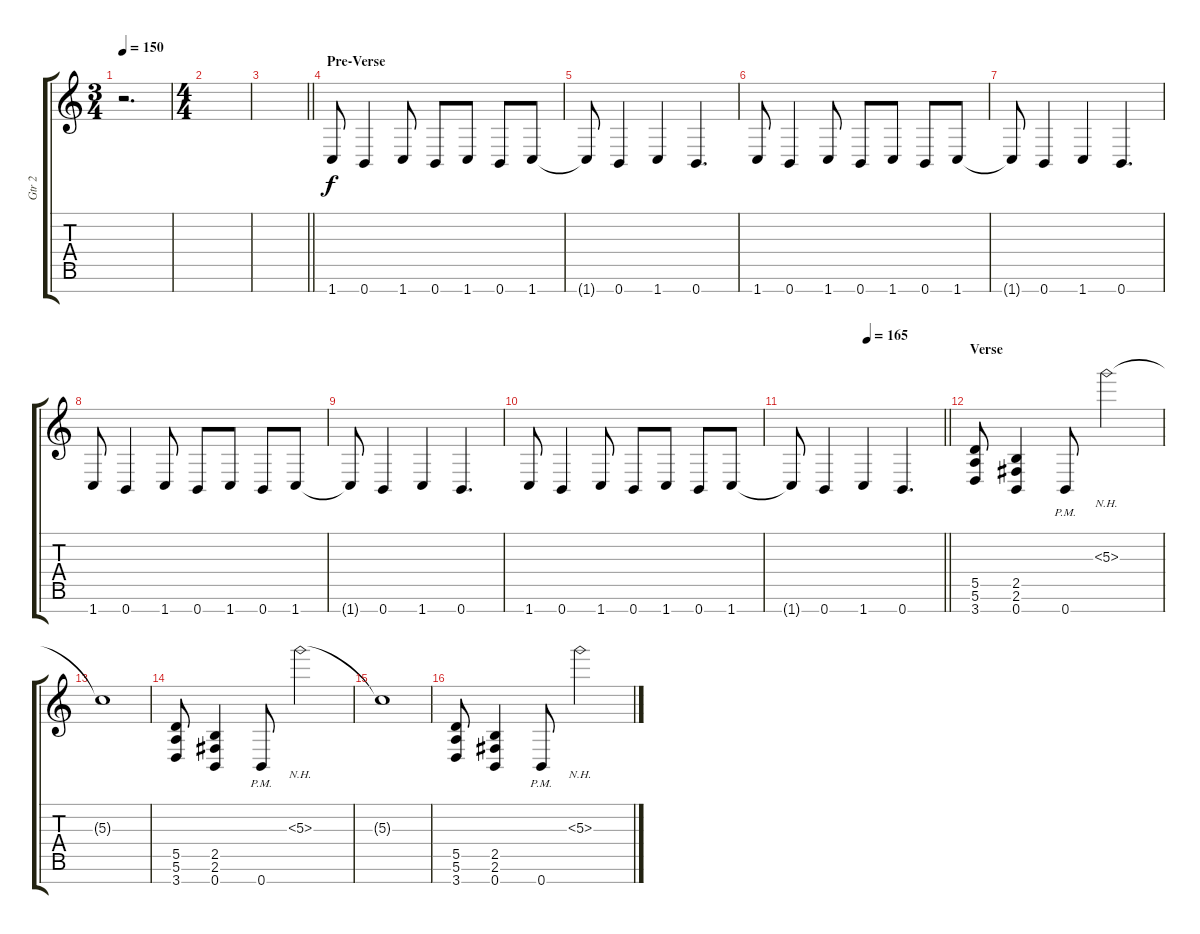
\track ("Gtr 2" "Gtr 2") {instrument distortionguitar}
\staff {score tabs}
\tuning (E4 B3 G3 D3 A2 E2 B1) {hide}
\ts (3 4)
\tempo 150
\clef g2
\ks c
r.2{d dy f} |
\ts (4 4)
|
\barLineRight lightlight
|
\section ("" "Pre-Verse")
1.7.8 0.7.4 1.7.8 0.7.8 1.7.8 0.7.8 1.7.8 |
1.7{t}.8 0.7.4 1.7.4 0.7.4{d} |
1.7.8 0.7.4 1.7.8 0.7.8 1.7.8 0.7.8 1.7.8 |
1.7{t}.8 0.7.4 1.7.4 0.7.4{d} |
1.7.8 0.7.4 1.7.8 0.7.8 1.7.8 0.7.8 1.7.8 |
1.7{t}.8 0.7.4 1.7.4 0.7.4{d} |
1.7.8 0.7.4 1.7.8 0.7.8 1.7.8 0.7.8 1.7.8 |
\tempo (165 0.5)
\barLineRight lightlight
1.7{t}.8 0.7.4 1.7.4 0.7.4{d} |
\section ("" "Verse")
(5.5 5.6 3.7).8 (2.5 2.6 0.7).4 0.7{pm}.8 5.3{nh}.2 |
5.3{t}.1 |
(5.5 5.6 3.7).8 (2.5 2.6 0.7).4 0.7{pm}.8 5.3{nh}.2 |
5.3{t}.1 |
(5.5 5.6 3.7).8 (2.5 2.6 0.7).4 0.7{pm}.8 5.3{nh}.2
